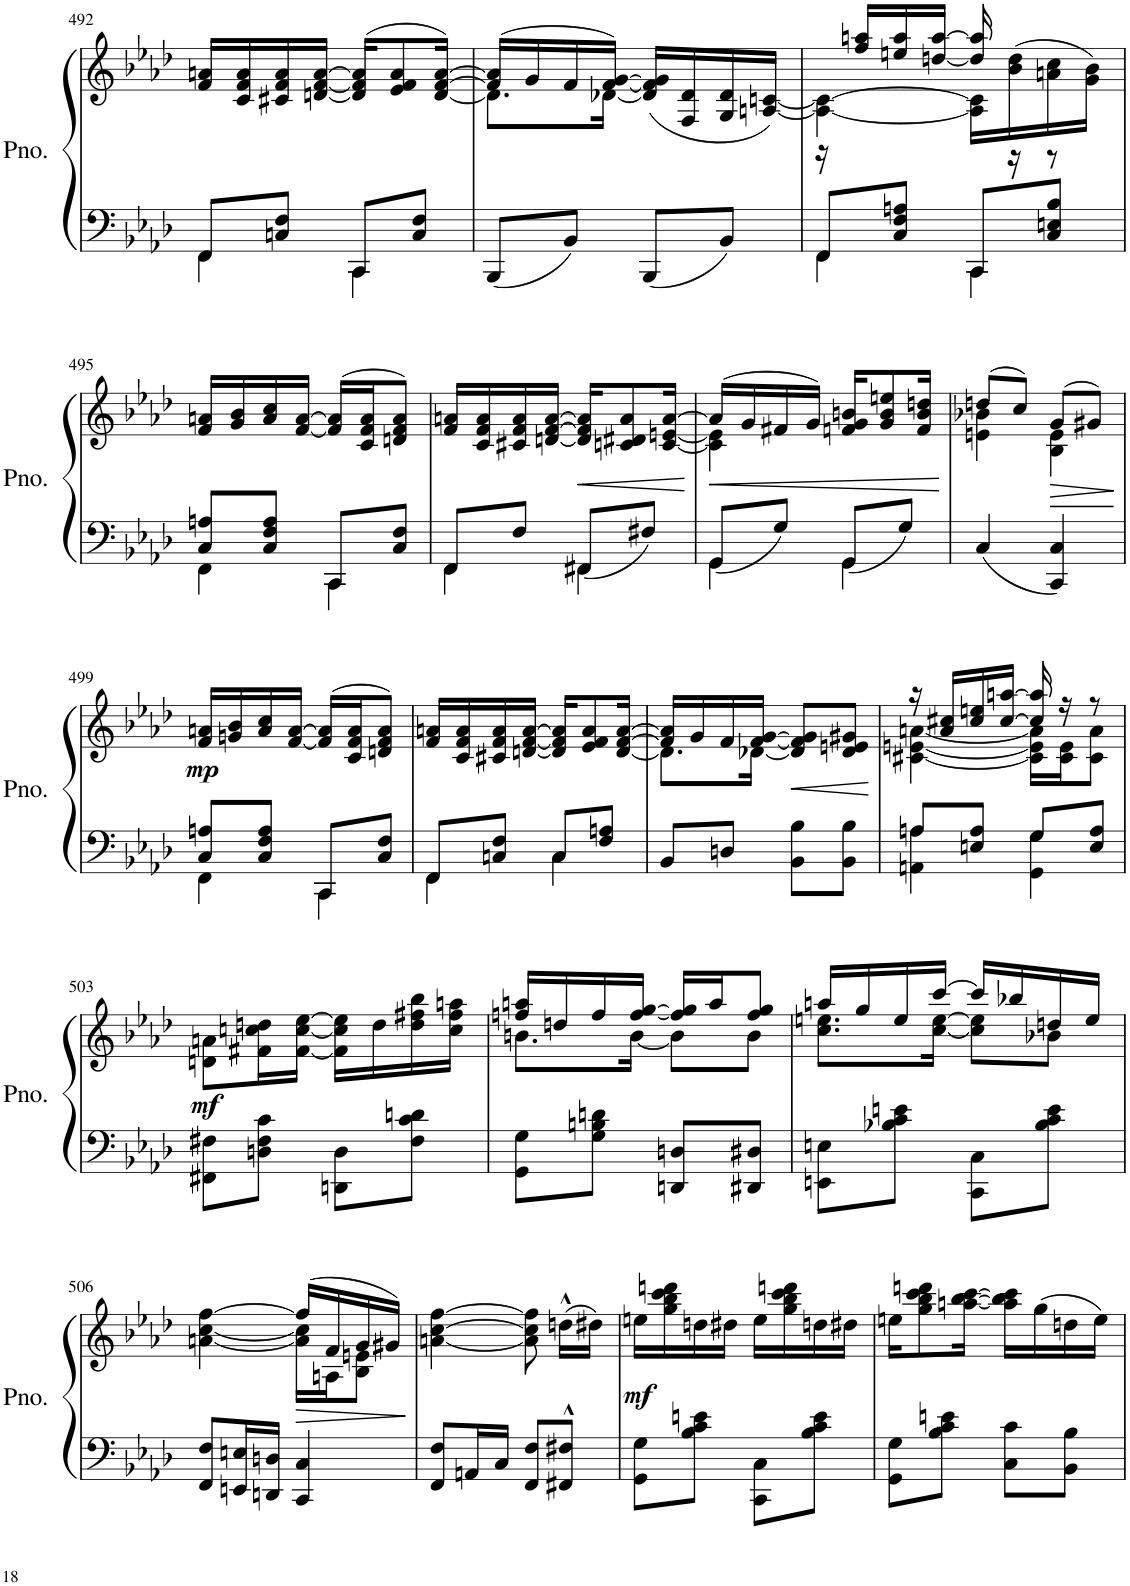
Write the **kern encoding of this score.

**kern	**kern	**dynam
*part1	*part1	*part1
*staff2	*staff1	*staff1/2
*I"Piano	*	*
*I'Pno.	*	*
!!LO:PB:g=z
*clefF4	*clefG2	*
*k[b-e-a-d-]	*k[b-e-a-d-]	*
*M2/4	*M2/4	*
=492	=492	=492
*^	*	*
8FF/L	4FF\	16f/ 16an/LL	.
.	.	16c/ 16f/ 16a/	.
8Cn/ 8F/J	.	16c#X/ 16f/ 16a/	.
.	.	[16dn/ [16f/ [16a/JJ	.
8CC/L	4CC\	(>16d/] 16f/] 16a/]KL	.
.	.	8e-/ 8f/ 8a/	.
8C/ 8F/J	.	.	.
.	.	[<16d/ [16f/ [16a/Jk)	.
*v	*v	*	*
=493	=493	=493
*	*^	*
8BBB-/L	(16f/] 16a/]LL	8.d\L]	.
.	16g/	.	.
8BB-/J	16f/	.	.
.	[<16f/ [16g/JJ)	[16d-X\Jk	.
8BBB-/L	(16d-/] 16f/] 16g/]LL	4ryy	.
.	16F/ 16d-/	.	.
8BB-/J	16G/ 16d-/	.	.
.	[<16An/ [16cn/JJ)	.	.
=494	=494	=494	=494
*^	*	*	*
8FF/L	4FF\	4A\_ 4c\_	16r	.
.	.	.	16ff/ 16aan/LL	.
8C/ 8F/ 8An/J	.	.	16een/ 16aa/	.
.	.	.	[<16ddn/ [16aa/JJ	.
8CC/L	4CC\	16A\] 16c\]LL	16dd/] 16aa/]	.
.	.	(>16b-\ 16dd\	16r	.
8C/ 8En/ 8B-/J	.	16an\ 16cc\	8r	.
.	.	16g\ 16b-\JJ)	.	.
*	*	*v	*v	*
!!LO:LB:g=z
=495	=495	=495	=495
8C/ 8An/L	4FF\	16f/ 16an/LL	.
.	.	16g/ 16b-/	.
8C/ 8F/ 8A/J	.	16a/ 16cc/	.
.	.	[16f/ [16a/JJ	.
8CC/L	4CC\	(>16f/] 16a/]LL	.
.	.	16c/ 16f/ 16a/J	.
8C/ 8F/J	.	8dn/ 8f/ 8a/J)	.
=496	=496	=496	=496
8FF/L	4FF\	16f/ 16an/LL	.
.	.	16c/ 16f/ 16a/	.
8F/J	.	16c#X/ 16f/ 16a/	.
.	.	[16dn/ [>16f/ [16a/JJ	.
!	!	!	!LO:HP:b
8FF#X/L	4FF#\	16d/] 16f/] 16a/]KL	<
.	.	8cn/ 8d#X/ 8a/	.
8F#X/J	.	.	.
.	.	[<16c/ [16en/ [16a/Jk	.
*v	*v	*	*
.	.	[
=497	=497	=497
*^	*	*
!	!	!	!LO:HP:b
*	*	*^	*
8GG/L	4GG\	(16a/LL]	4c\] 4e\]	<
.	.	16g/	.	.
8G/J	.	16f#X/	.	.
.	.	16g/JJ)	.	.
8GG/L	4GG\	16fn/ 16g/ 16bn/KL	4ryy	.
.	.	8g/ 8b/ 8een/	.	.
8G/J	.	.	.	.
.	.	16f/ 16b/ 16ddn/Jk	.	.
*v	*v	*	*	*
*	*v	*v	*
.	.	[
=498	=498	=498
*	*^	*
4C/	(8ddn/L	4en\ 4b-X\	.
.	8cc/J)	.	.
!	!	!	!LO:HP:b
4CC/ 4C/	(8g/L	4B-\ 4e\	>
.	8g#X/J)	.	.
*	*v	*v	*
.	.	]
!!LO:LB:g=z
=499	=499	=499
*^	*	*
!	!	!	!LO:DY:b
8C/ 8An/L	4FF\	16f/ 16an/LL	mp
.	.	16gn/ 16b-/	.
8C/ 8F/ 8A/J	.	16a/ 16cc/	.
.	.	[16f/ [16a/JJ	.
8CC/L	4CC\	(>16f/] 16a/]LL	.
.	.	16c/ 16f/ 16a/J	.
8C/ 8F/J	.	8dn/ 8f/ 8a/J)	.
=500	=500	=500	=500
8FF/L	4FF\	16f/ 16an/LL	.
.	.	16c/ 16f/ 16a/	.
8Cn/ 8F/J	.	16c#X/ 16f/ 16a/	.
.	.	[16dn/ [16f/ [16a/JJ	.
8C/L	4C\	16d/] 16f/] 16a/]KL	.
.	.	8e-/ 8f/ 8a/	.
8F/ 8An/J	.	.	.
.	.	[<16d/ [16f/ [16a/Jk	.
*v	*v	*	*
=501	=501	=501
*	*^	*
8BB-/L	16f/] 16a/]LL	8.d\L]	.
.	16g/	.	.
8Dn/J	16f/	.	.
.	[<16f/ [16g/JJ	[16d-X\Jk	.
!	!	!	!LO:HP:b
8BB-\ 8B-\L	8d-/] 8f/] 8g/]L	4ryy	<
8BB-\ 8B-\J	8d-/ 8en/ 8g#X/J	.	.
*	*v	*v	*
.	.	[
=502	=502	=502
*^	*^	*
8An/L	4AAn\ 4A\	16r	[4c#X\ [4en\ [4an\	.
.	.	16a/ 16cc#X/LL	.	.
8En/ 8A/J	.	16cc#/ 16een/	.	.
.	.	[16cc#/ [16aan/JJ	.	.
8G/L	4GG\ 4G\	16cc#/] 16aa/]	16c#\] 16e\] 16a\]LL	.
.	.	16r	16c#\ 16e\J	.
8E/ 8A/J	.	8r	8c#\ 8a\J	.
*v	*v	*	*	*
!!LO:LB:g=z
=503	=503	=503	=503
!	!	!	!LO:DY:b
*	*v	*v	*
8FF#X\ 8F#X\L	8dn\ 8an\L	mf
8Dn\ 8F#\ 8c\J	16f#X\ 16ccn\ 16ddn\L	.
.	[16f#\ [<16cc\ [16ee-\JJ	.
8DDn\ 8D\L	16f#\] 16cc\] 16ee-\]LL	.
.	16dd\	.
8F#\ 8c\ 8dn\J	16dd\ 16ff#X\ 16bb-\	.
.	16cc\ 16ff#\ 16aan\JJ	.
=504	=504	=504
*	*^	*
8GG\ 8G\L	16ffn/ 16aan/LL	8.bn\L	.
.	16ddn/	.	.
8G\ 8Bn\ 8dn\J	16ff/	.	.
.	[<16ff/ [16gg/JJ	[16b\Jk	.
8DDn/ 8Dn/L	16ff/] 16gg/]LL	8b\L]	.
.	16aa/J	.	.
8DD#X/ 8D#X/J	8ff/ 8gg/J	8b\J	.
=505	=505	=505	=505
8EEn\ 8En\L	16aan/LL	8.cc\ 8.een\L	.
.	16gg/	.	.
8B-X\ 8c\ 8en\J	16ee/	.	.
.	[16ccc/JJ	[16cc\ [>16ee\Jk	.
8CC\ 8C\L	16ccc/LL]	8cc\] 8ee\]L	.
.	16bb-X/	.	.
8B-\ 8c\ 8e\J	16ddn/	8b-X\J	.
.	16ee/JJ	.	.
!!LO:LB:g=z	!!
=506	=506	=506	=506
8FF/ 8F/L	[4an\ [4cc\ [>4ff\	4ryy	.
16EEn/ 16En/L	.	.	.
16DDn/ 16Dn/JJ	.	.	.
!	!	!	!LO:HP:b
4CC/ 4C/	(16ff/LL]	16a\] 16cc\]LL	>
.	16f/	16An\J	.
.	16g/	8B-\ 8en\J	.
.	16g#X/JJ)	.	.
*	*v	*v	*
.	.	]
=507	=507	=507
8FF/ 8F/L	[4an\ [4cc\ [4ff\	.
16AAn/L	.	.
16C/JJ	.	.
8FF/ 8F/L	8a\] 8cc\] 8ff\]	.
8FF#X/^^ 8F#X/^^J	(16ddn^^\LL	.
.	16dd#X\JJ)	.
=508	=508	=508
!	!	!LO:DY:b
8GG\ 8G\L	16een\LL	mf
.	16gg\ 16bb-\ 16ccc\ 16dddn\	.
8B-\ 8c\ 8en\J	16ddn\	.
.	16dd#X\JJ	.
8CC\ 8C\L	16ee\LL	.
.	16gg\ 16bb-\ 16ccc\ 16dddn\	.
8B-\ 8c\ 8e\J	16ddn\	.
.	16dd#X\JJ	.
=509	=509	=509
8GG\ 8G\L	16een\KL	.
.	8gg\ 8bb-\ 8ccc\ 8dddn\	.
8B-\ 8c\ 8en\J	.	.
.	[16aan\ [16bb-\ [16ccc\Jk	.
8C\ 8c\L	16aa\] 16bb-\] 16ccc\]LL	.
.	(16gg\	.
8BB-\ 8B-\J	16ddn\	.
.	16ee\JJ)	.
=	=	=
*-	*-	*-
